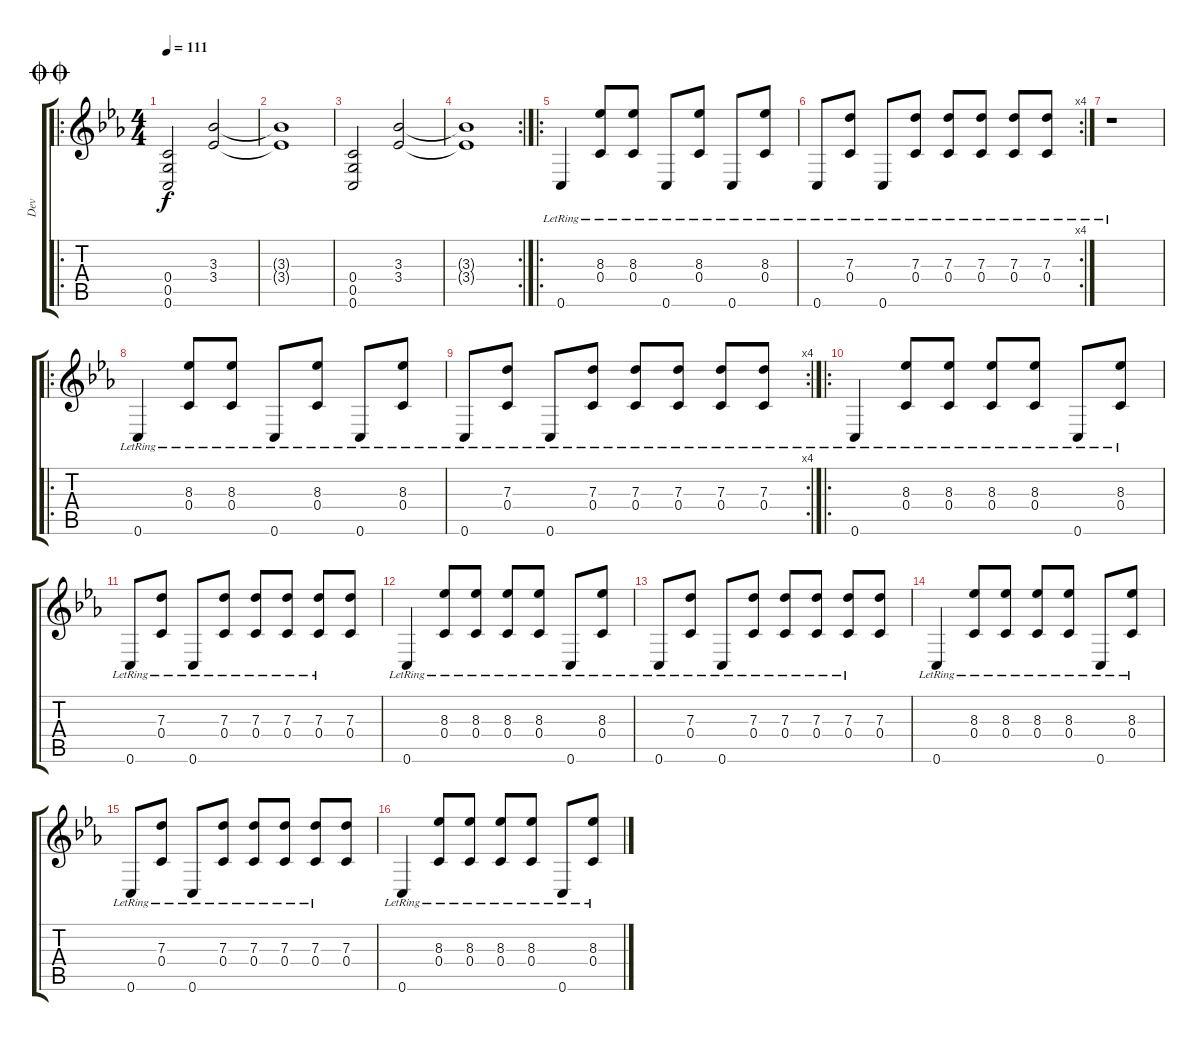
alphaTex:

\track ("Dev" "Dev") {instrument distortionguitar}
\staff {score tabs}
\tuning (E4 C4 G3 C3 G2 C2) {hide}
\ro
\ts (4 4)
\jump doublecoda
\tempo 111
\clef g2
\ks eb
(0.4 0.5 0.6).2{dy f} (3.3 3.4).2 |
(3.3{t} 3.4{t}).1 |
(0.4 0.5 0.6).2 (3.3 3.4).2 |
\rc 2
(3.3{t} 3.4{t}).1 |
\ro
0.6{lr}.4 (8.3{lr} 0.4{lr}).8 (8.3{lr} 0.4{lr}).8 0.6{lr}.8 (8.3{lr} 0.4{lr}).8 0.6{lr}.8 (8.3{lr} 0.4{lr}).8 |
\rc 4
0.6{lr}.8 (7.3{lr} 0.4{lr}).8 0.6{lr}.8 (7.3{lr} 0.4{lr}).8 (7.3{lr} 0.4{lr}).8 (7.3{lr} 0.4{lr}).8 (7.3{lr} 0.4{lr}).8 (7.3{lr} 0.4{lr}).8 |
r.1 |
\ro
0.6{lr}.4 (8.3{lr} 0.4{lr}).8 (8.3{lr} 0.4{lr}).8 0.6{lr}.8 (8.3{lr} 0.4{lr}).8 0.6{lr}.8 (8.3{lr} 0.4{lr}).8 |
\rc 4
0.6{lr}.8 (7.3{lr} 0.4{lr}).8 0.6{lr}.8 (7.3{lr} 0.4{lr}).8 (7.3{lr} 0.4{lr}).8 (7.3{lr} 0.4{lr}).8 (7.3{lr} 0.4{lr}).8 (7.3{lr} 0.4{lr}).8 |
\ro
0.6{lr}.4 (8.3{lr} 0.4{lr}).8 (8.3{lr} 0.4{lr}).8 (8.3{lr} 0.4{lr}).8 (8.3{lr} 0.4{lr}).8 0.6{lr}.8 (8.3{lr} 0.4{lr}).8 |
0.6{lr}.8 (7.3{lr} 0.4{lr}).8 0.6{lr}.8 (7.3{lr} 0.4{lr}).8 (7.3{lr} 0.4{lr}).8 (7.3{lr} 0.4{lr}).8 (7.3{lr} 0.4{lr}).8 (7.3 0.4).8 |
0.6{lr}.4 (8.3{lr} 0.4{lr}).8 (8.3{lr} 0.4{lr}).8 (8.3{lr} 0.4{lr}).8 (8.3{lr} 0.4{lr}).8 0.6{lr}.8 (8.3{lr} 0.4{lr}).8 |
0.6{lr}.8 (7.3{lr} 0.4{lr}).8 0.6{lr}.8 (7.3{lr} 0.4{lr}).8 (7.3{lr} 0.4{lr}).8 (7.3{lr} 0.4{lr}).8 (7.3{lr} 0.4{lr}).8 (7.3 0.4).8 |
0.6{lr}.4 (8.3{lr} 0.4{lr}).8 (8.3{lr} 0.4{lr}).8 (8.3{lr} 0.4{lr}).8 (8.3{lr} 0.4{lr}).8 0.6{lr}.8 (8.3{lr} 0.4{lr}).8 |
0.6{lr}.8 (7.3{lr} 0.4{lr}).8 0.6{lr}.8 (7.3{lr} 0.4{lr}).8 (7.3{lr} 0.4{lr}).8 (7.3{lr} 0.4{lr}).8 (7.3{lr} 0.4{lr}).8 (7.3 0.4).8 |
0.6{lr}.4 (8.3{lr} 0.4{lr}).8 (8.3{lr} 0.4{lr}).8 (8.3{lr} 0.4{lr}).8 (8.3{lr} 0.4{lr}).8 0.6{lr}.8 (8.3{lr} 0.4{lr}).8
